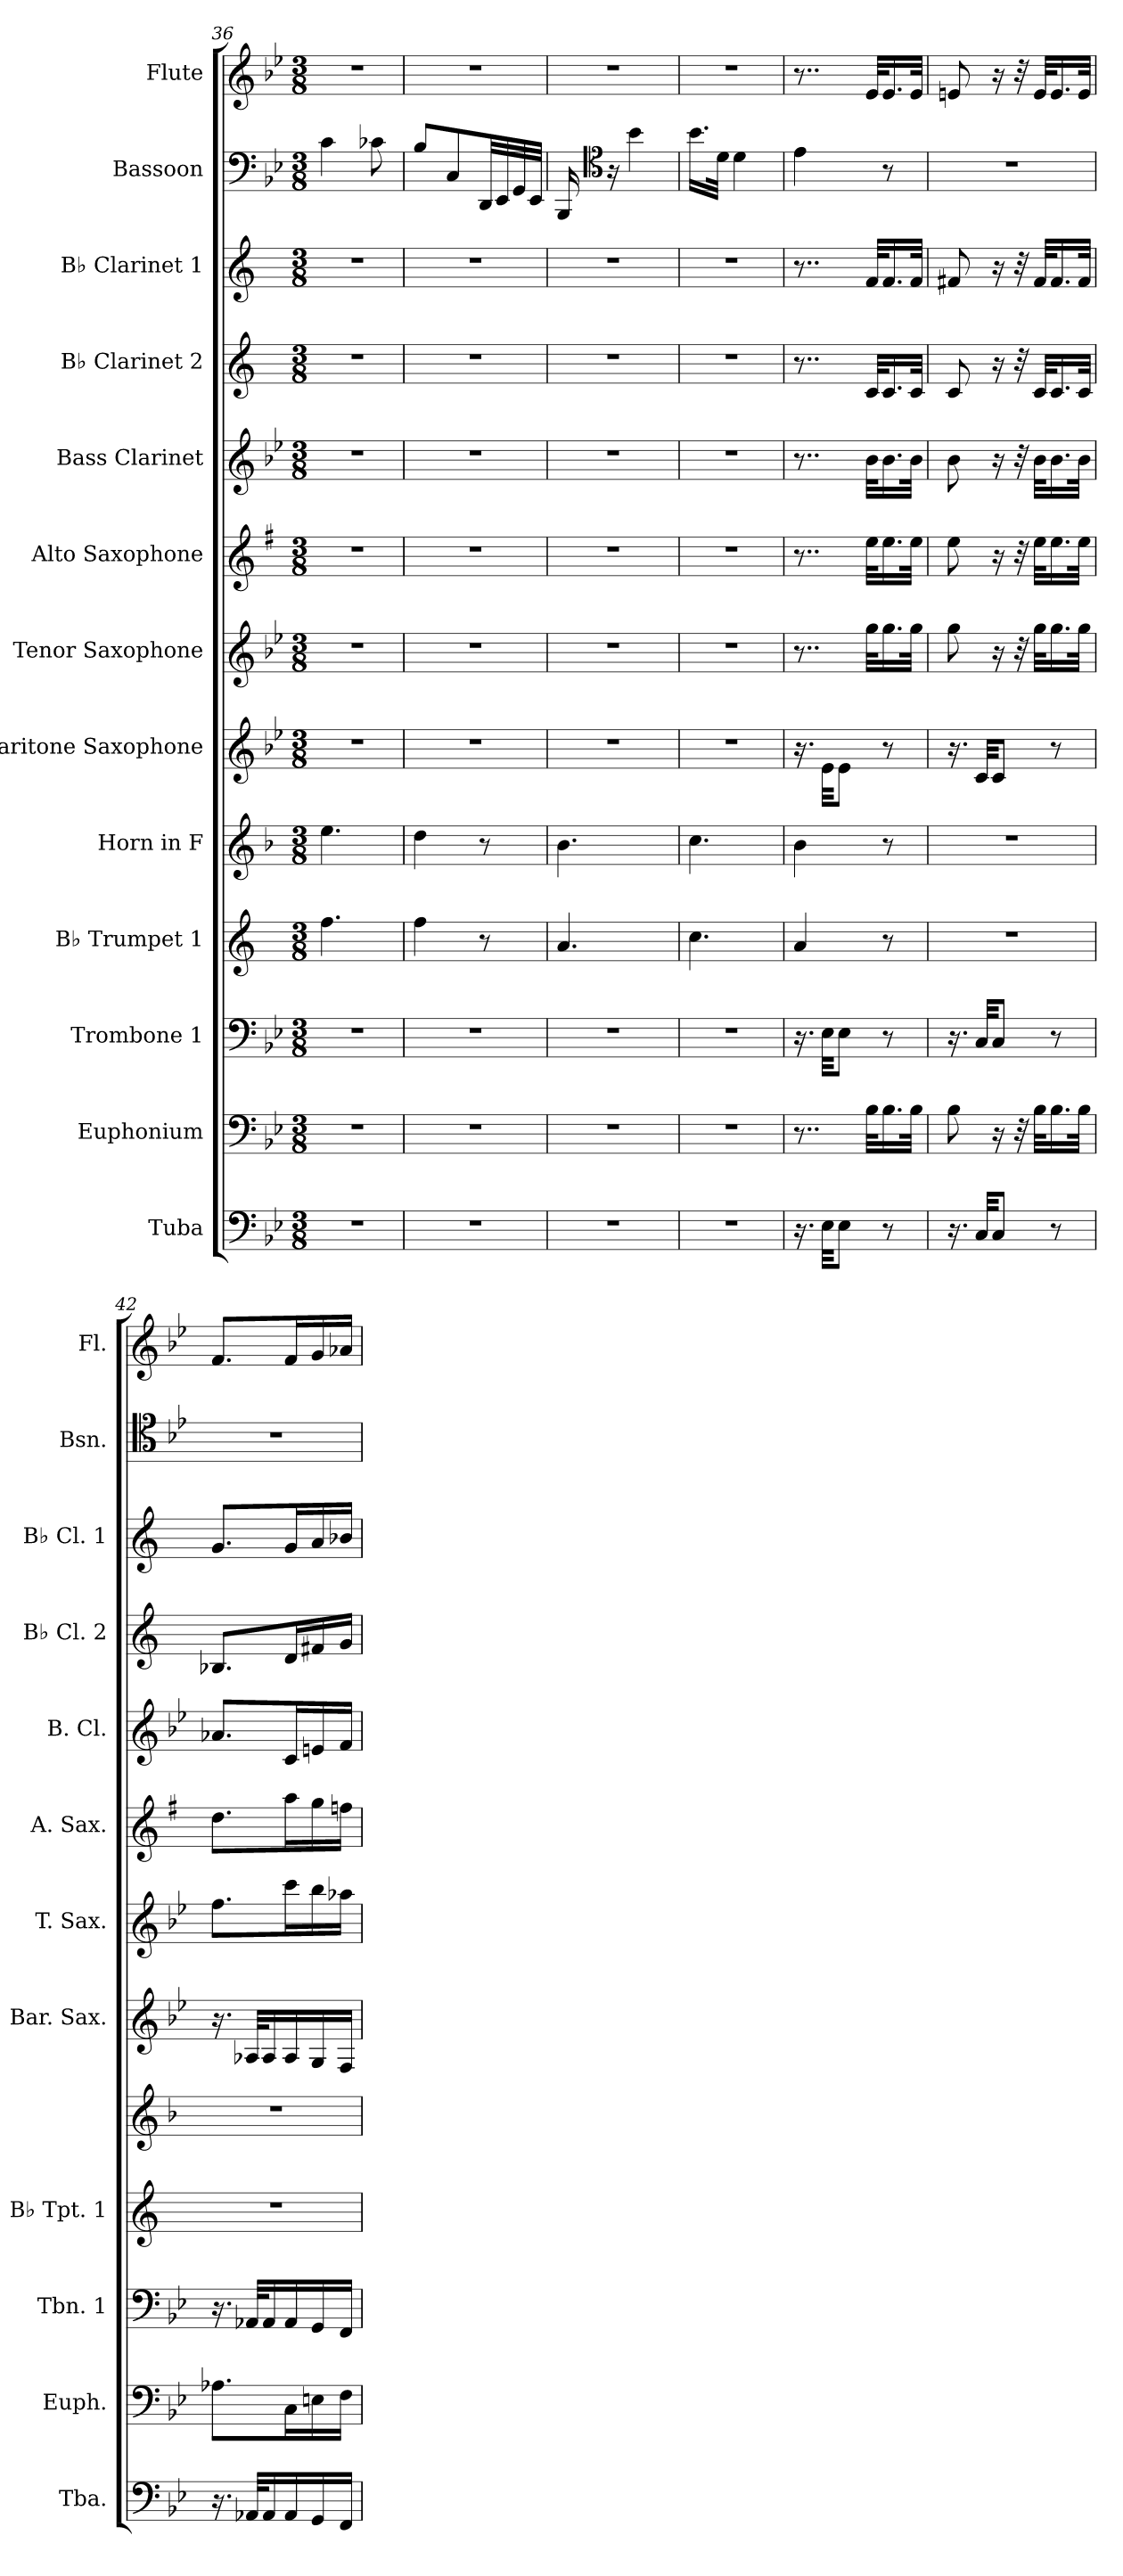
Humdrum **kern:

**kern	**kern	**kern	**kern	**kern	**kern	**kern	**kern	**kern	**kern	**kern	**kern	**kern
*part13	*part12	*part11	*part10	*part9	*part8	*part7	*part6	*part5	*part4	*part3	*part2	*part1
*staff13	*staff12	*staff11	*staff10	*staff9	*staff8	*staff7	*staff6	*staff5	*staff4	*staff3	*staff2	*staff1
*I"Tuba	*I"Euphonium	*I"Trombone 1	*I"B♭ Trumpet 1	*I"Horn in F	*I"Baritone Saxophone	*I"Tenor Saxophone	*I"Alto Saxophone	*I"Bass Clarinet	*I"B♭ Clarinet 2	*I"B♭ Clarinet 1	*I"Bassoon	*I"Flute
*I'Tba.	*I'Euph.	*I'Tbn. 1	*I'B♭ Tpt. 1	*	*I'Bar. Sax.	*I'T. Sax.	*I'A. Sax.	*I'B. Cl.	*I'B♭ Cl. 2	*I'B♭ Cl. 1	*I'Bsn.	*I'Fl.
*clefF4	*clefF4	*clefF4	*clefG2	*clefG2	*clefG2	*clefG2	*clefG2	*clefG2	*clefG2	*clefG2	*clefF4	*clefG2
*	*	*	*ITrd1c2	*ITrd4c7	*ITrd12c21	*ITrd8c14	*ITrd5c9	*ITrd8c14	*ITrd1c2	*ITrd1c2	*	*
*k[b-e-]	*k[b-e-]	*k[b-e-]	*k[b-e-]	*k[b-e-]	*k[b-e-]	*k[b-e-]	*k[b-e-]	*k[b-e-]	*k[b-e-]	*k[b-e-]	*k[b-e-]	*k[b-e-]
*M3/8	*M3/8	*M3/8	*M3/8	*M3/8	*M3/8	*M3/8	*M3/8	*M3/8	*M3/8	*M3/8	*M3/8	*M3/8
=36	=36	=36	=36	=36	=36	=36	=36	=36	=36	=36	=36	=36
4.r	4.r	4.r	4.ee-\	4.a\	4.r	4.r	4.r	4.r	4.r	4.r	4c\	4.r
.	.	.	.	.	.	.	.	.	.	.	8c-X\	.
=37	=37	=37	=37	=37	=37	=37	=37	=37	=37	=37	=37	=37
4.r	4.r	4.r	4ee-\	4g\	4.r	4.r	4.r	4.r	4.r	4.r	8B-/L	4.r
.	.	.	.	.	.	.	.	.	.	.	8C/	.
.	.	.	8r	8r	.	.	.	.	.	.	32DD/LL	.
.	.	.	.	.	.	.	.	.	.	.	32EE-/	.
.	.	.	.	.	.	.	.	.	.	.	32GG/	.
.	.	.	.	.	.	.	.	.	.	.	32EE-/JJJ	.
=38	=38	=38	=38	=38	=38	=38	=38	=38	=38	=38	=38	=38
4.r	4.r	4.r	4.g/	4.e-\	4.r	4.r	4.r	4.r	4.r	4.r	16BBB-/	4.r
*	*	*	*	*	*	*	*	*	*	*	*clefC4	*
.	.	.	.	.	.	.	.	.	.	.	16r	.
.	.	.	.	.	.	.	.	.	.	.	4b-\	.
=39	=39	=39	=39	=39	=39	=39	=39	=39	=39	=39	=39	=39
4.r	4.r	4.r	4.b-\	4.f\	4.r	4.r	4.r	4.r	4.r	4.r	16.b-\LL	4.r
.	.	.	.	.	.	.	.	.	.	.	32d\JJk	.
.	.	.	.	.	.	.	.	.	.	.	4d\	.
!!LO:PB:g=z
=40	=40	=40	=40	=40	=40	=40	=40	=40	=40	=40	=40	=40
16.r	8..r	16.r	4g/	4e-\	16.r	8..r	8..r	8..r	8..r	8..r	4e-\	8..r
32E-\KKL	.	32E-\KKL	.	.	32E-\KKL	.	.	.	.	.	.	.
8E-\J	.	8E-\J	.	.	8E-\J	.	.	.	.	.	.	.
.	32B-\KLL	.	.	.	.	32g\KLL	32g\KLL	32B-\KLL	32B-/KLL	32e-/KLL	.	32e-/KLL
8r	16.B-\	8r	8r	8r	8r	16.g\	16.g\	16.B-\	16.B-/	16.e-/	8r	16.e-/
.	32B-\JJk	.	.	.	.	32g\JJk	32g\JJk	32B-\JJk	32B-/JJk	32e-/JJk	.	32e-/JJk
=41	=41	=41	=41	=41	=41	=41	=41	=41	=41	=41	=41	=41
16.r	8B-\	16.r	4.r	4.r	16.r	8g\	8g\	8B-\	8B-/	8en/	4.r	8en/
32C/KKL	.	32C/KKL	.	.	32C/KKL	.	.	.	.	.	.	.
8C/J	16r	8C/J	.	.	8C/J	16r	16r	16r	16r	16r	.	16r
.	32r	.	.	.	.	32r	32r	32r	32r	32r	.	32r
.	32B-\KLL	.	.	.	.	32g\KLL	32g\KLL	32B-\KLL	32B-/KLL	32e/KLL	.	32e/KLL
8r	16.B-\	8r	.	.	8r	16.g\	16.g\	16.B-\	16.B-/	16.e/	.	16.e/
.	32B-\JJk	.	.	.	.	32g\JJk	32g\JJk	32B-\JJk	32B-/JJk	32e/JJk	.	32e/JJk
=42	=42	=42	=42	=42	=42	=42	=42	=42	=42	=42	=42	=42
16.r	8.A-X\L	16.r	4.r	4.r	16.r	8.f\L	8.f\L	8.A-X/L	8.A-X/L	8.f/L	4.r	8.f/L
32AA-X/KLL	.	32AA-X/KLL	.	.	32AA-X/KLL	.	.	.	.	.	.	.
16AA-/	.	16AA-/	.	.	16AA-/	.	.	.	.	.	.	.
16AA-/	16C\L	16AA-/	.	.	16AA-/	16cc\L	16cc\L	16C/L	16c/L	16f/L	.	16f/L
16GG/	16En\	16GG/	.	.	16GG/	16b-\	16b-\	16En/	16en/	16g/	.	16g/
16FF/JJ	16F\JJ	16FF/JJ	.	.	16FF/JJ	16a-X\JJ	16a-X\JJ	16F/JJ	16f/JJ	16a-X/JJ	.	16a-X/JJ
=	=	=	=	=	=	=	=	=	=	=	=	=
*-	*-	*-	*-	*-	*-	*-	*-	*-	*-	*-	*-	*-
